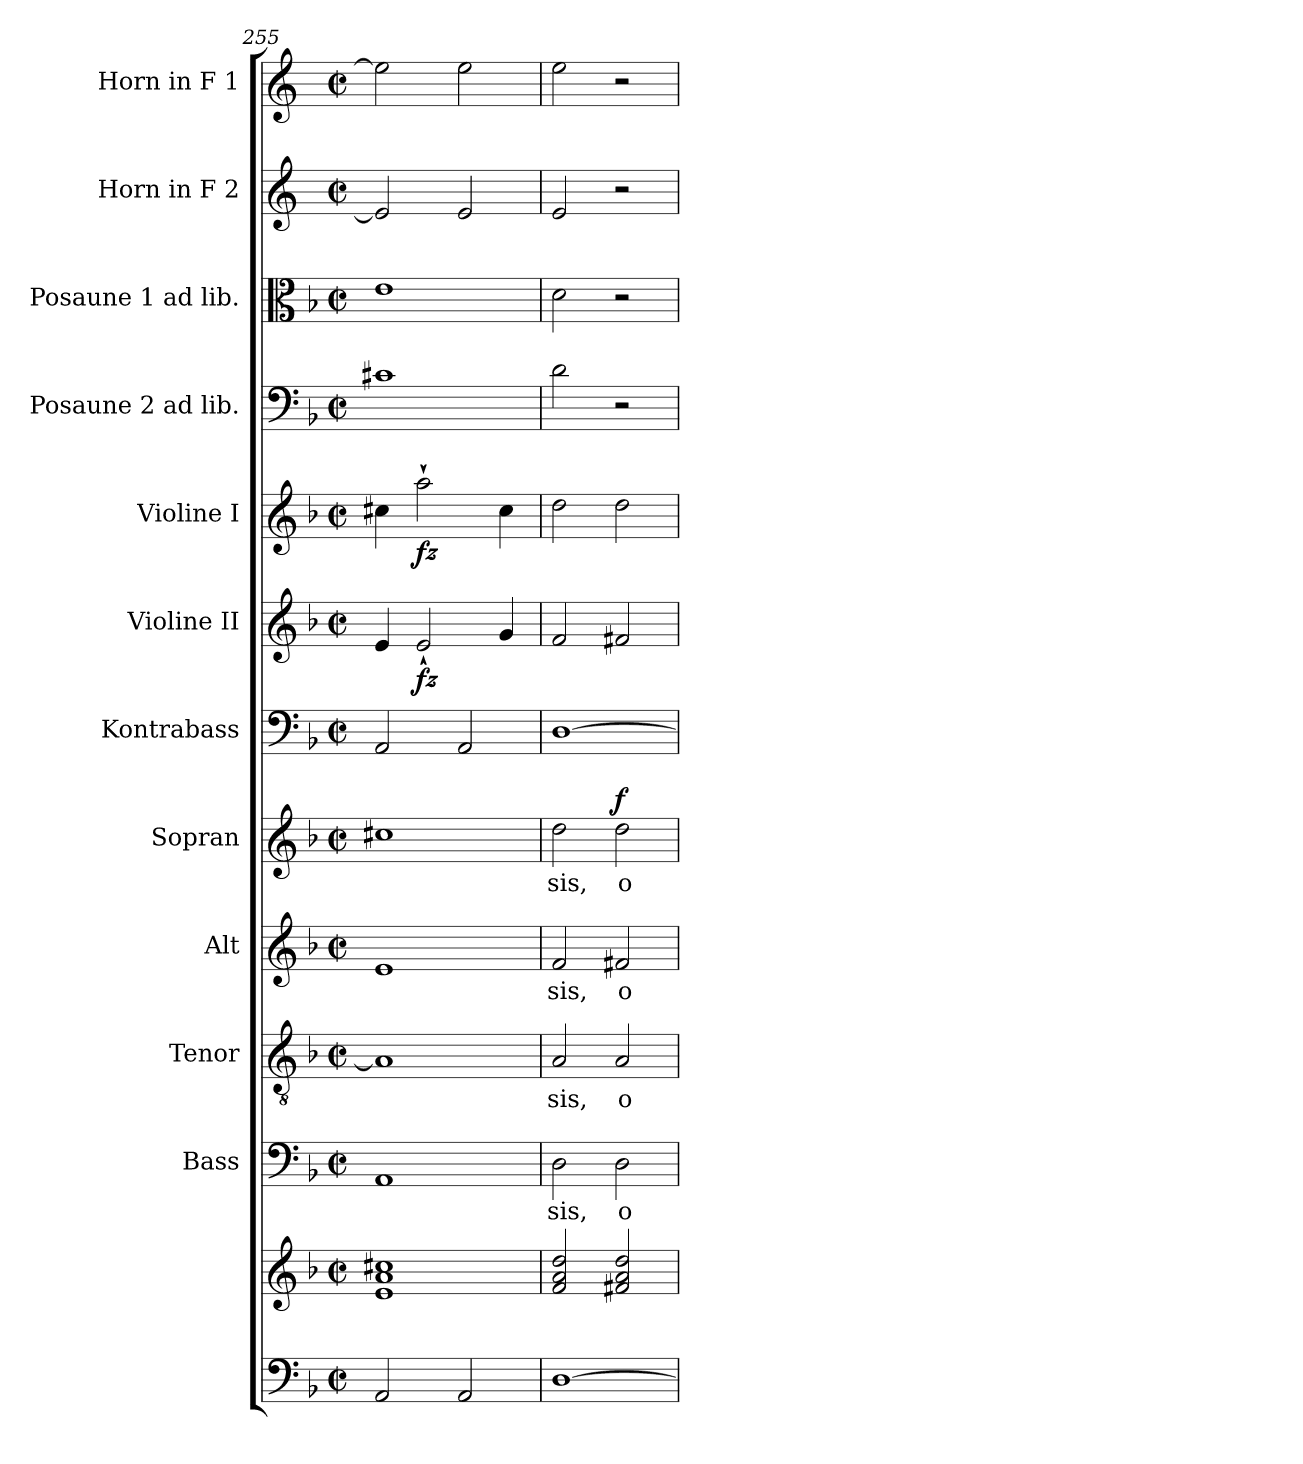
**kern	**kern	**kern	**text	**kern	**text	**kern	**text	**kern	**text	**dynam	**kern	**kern	**dynam	**kern	**dynam	**kern	**kern	**kern	**kern
*part12	*part12	*part11	*part11	*part10	*part10	*part9	*part9	*part8	*part8	*part8	*part7	*part6	*part6	*part5	*part5	*part4	*part3	*part2	*part1
*staff13	*staff12	*staff11	*staff11	*staff10	*staff10	*staff9	*staff9	*staff8	*staff8	*staff8	*staff7	*staff6	*staff6	*staff5	*staff5	*staff4	*staff3	*staff2	*staff1
*	*	*I"Bass	*	*I"Tenor	*	*I"Alt	*	*I"Sopran	*	*	*I"Kontrabass	*I"Violine II	*	*I"Violine I	*	*I"Posaune 2 ad lib.	*I"Posaune 1 ad lib.	*I"Horn in F 2	*I"Horn in F 1
*	*	*I'B.	*	*I'T.	*	*I'A.	*	*I'S.	*	*	*I'Kb.	*I'Vl. II	*	*I'Vl. I	*	*I'Pos. 2	*I'Pos. 1	*I'Hrn. F 2	*I'Hrn. F 1
!!LO:PB:g=z
*clefF4	*clefG2	*clefF4	*	*clefGv2	*	*clefG2	*	*clefG2	*	*	*clefF4	*clefG2	*	*clefG2	*	*clefF4	*clefC3	*clefG2	*clefG2
*	*	*	*	*	*	*	*	*	*	*	*ITrd7c12	*	*	*	*	*	*	*ITrd4c7	*ITrd4c7
*k[b-]	*k[b-]	*k[b-]	*	*k[b-]	*	*k[b-]	*	*k[b-]	*	*	*k[b-]	*k[b-]	*	*k[b-]	*	*k[b-]	*k[b-]	*k[b-]	*k[b-]
*F:	*F:	*F:	*	*F:	*	*F:	*	*F:	*	*	*F:	*F:	*	*F:	*	*F:	*F:	*F:	*F:
*M2/2	*M2/2	*M2/2	*	*M2/2	*	*M2/2	*	*M2/2	*	*	*M2/2	*M2/2	*	*M2/2	*	*M2/2	*M2/2	*M2/2	*M2/2
*met(c|)	*met(c|)	*met(c|)	*	*met(c|)	*	*met(c|)	*	*met(c|)	*	*	*met(c|)	*met(c|)	*	*met(c|)	*	*met(c|)	*met(c|)	*met(c|)	*met(c|)
=255	=255	=255	=255	=255	=255	=255	=255	=255	=255	=255	=255	=255	=255	=255	=255	=255	=255	=255	=255
2AA/	1e 1a 1cc#X	1AA	.	1A]	.	1e	.	1cc#X	.	.	2AAA/	4e/	.	4cc#X\	.	1c#X	1e	2A/]	2a\]
!	!	!	!	!	!	!	!	!	!	!	!	!	!LO:DY:b	!	!LO:DY:b	!	!	!	!
.	.	.	.	.	.	.	.	.	.	.	.	2e`</	fz	2aa`>\	fz	.	.	.	.
2AA/	.	.	.	.	.	.	.	.	.	.	2AAA/	.	.	.	.	.	.	2A/	2a\
.	.	.	.	.	.	.	.	.	.	.	.	4g/	.	4cc#\	.	.	.	.	.
=256	=256	=256	=256	=256	=256	=256	=256	=256	=256	=256	=256	=256	=256	=256	=256	=256	=256	=256	=256
!	!	!	!LO:LY:b	!	!LO:LY:b	!	!LO:LY:b	!	!LO:LY:b	!	!	!	!	!	!	!	!	!	!
[1D	2f/ 2a/ 2dd/	2D\	-sis,	2A/	-sis,	2f/	-sis,	2dd\	-sis,	.	[1DD	2f/	.	2dd\	.	2d\	2d\	2A/	2a\
!	!	!	!LO:LY:b	!	!LO:LY:b	!	!LO:LY:b	!	!LO:LY:b	!LO:DY:a	!	!	!	!	!	!	!	!	!
.	2f#X/ 2a/ 2dd/	2D\	o-	2A/	o-	2f#X/	o-	2dd\	o-	f	.	2f#X/	.	2dd\	.	2r	2r	2r	2r
=	=	=	=	=	=	=	=	=	=	=	=	=	=	=	=	=	=	=	=
*-	*-	*-	*-	*-	*-	*-	*-	*-	*-	*-	*-	*-	*-	*-	*-	*-	*-	*-	*-
